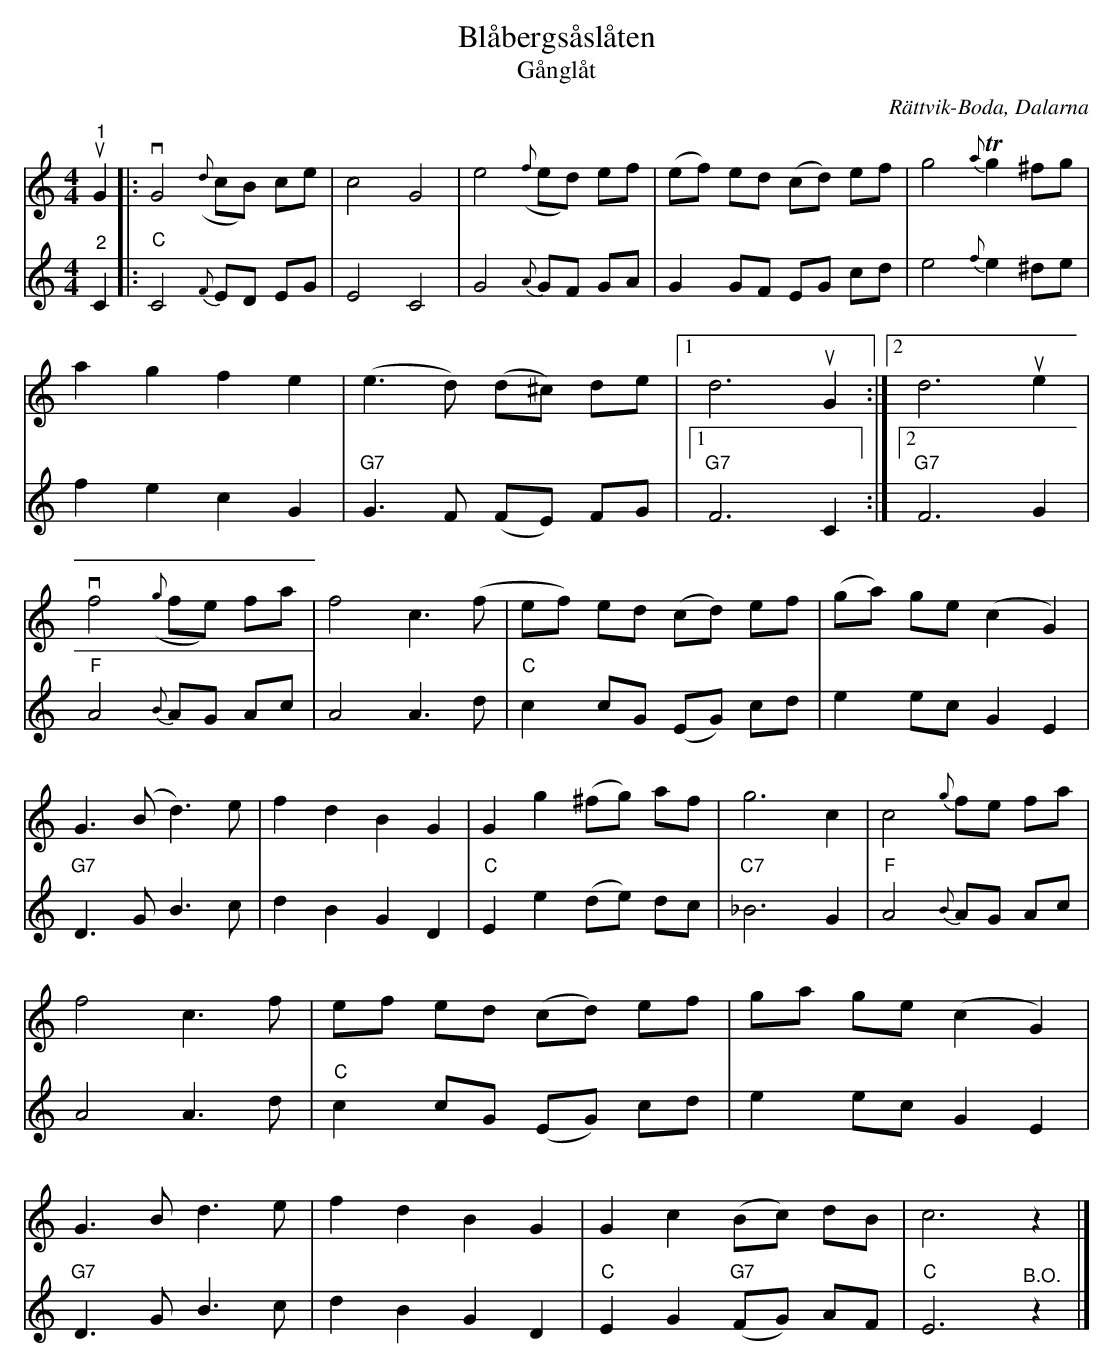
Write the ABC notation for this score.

X:1
T:Blåbergsåslåten
T:Gånglåt
O:Rättvik-Boda, Dalarna
L:1/8
M:4/4
K:C
V:1
"^1"u G2 |:v G4({d} cB) ce | c4 G4 | e4({f} ed) ef | (ef) ed (cd) ef |
g4{a}T g2 ^fg | a2 g2 f2 e2 | (e3 d) (d^c) de |1 d6u G2 :|2 d6u e2 |
v f4({g} fe) fa | f4 c3 (f | ef) ed (cd) ef | (ga) ge (c2 G2) | G3 (B d3) e |
f2 d2 B2 G2 | G2 g2 (^fg) af | g6 c2 | c4{g} fe fa | f4 c3 f | ef ed (cd) ef |
ga ge (c2 G2) | G3 B d3 e | f2 d2 B2 G2 | G2 c2 (Bc) dB | c6 z2 |]
V:2
"^2" C2 |:"C" C4{F} ED EG | E4 C4 | G4{A} GF GA | G2 GF EG cd |
e4{f} e2 ^de | f2 e2 c2 G2 | "G7" G3 F (FE) FG |1"G7" F6 C2 :|2"G7" F6 G2 |
"F" A4{B} AG Ac | A4 A3 d |"C" c2 cG (EG) cd | e2 ec G2 E2 |"G7" D3 G B3 c |
d2 B2 G2 D2 |"C" E2 e2 (de) dc |"C7" _B6 G2 |"F" A4{B} AG Ac | A4 A3 d |
"C" c2 cG (EG) cd | e2 ec G2 E2 | "G7" D3 G B3 c | d2 B2 G2 D2 |"C" E2 G2"G7" (FG) AF |"C" E6"^B.O." z2 |]
